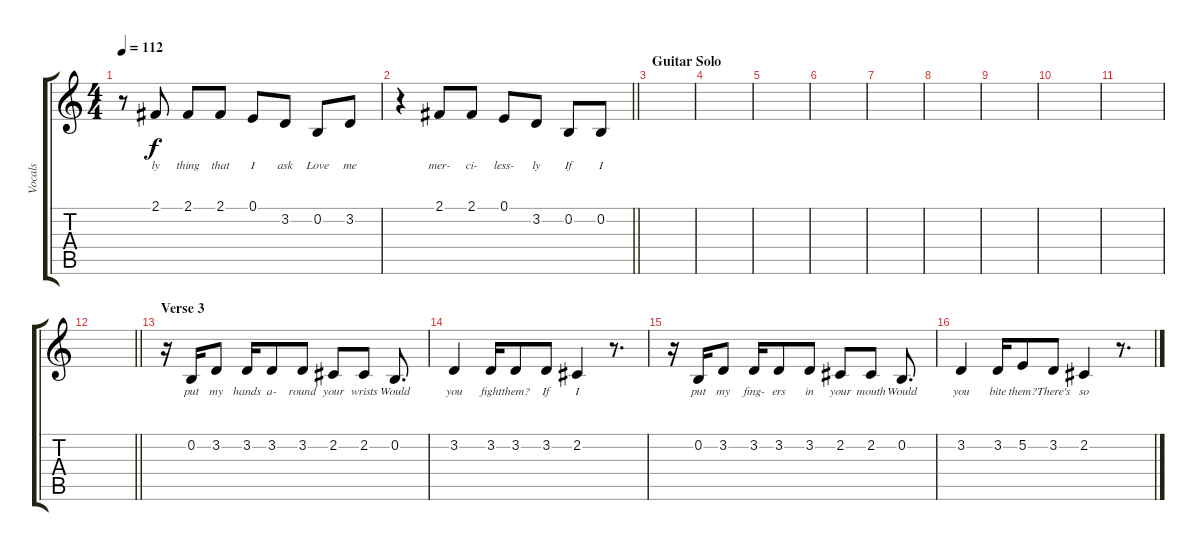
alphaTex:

\track ("Vocals" "Vocals") {instrument oboe}
\staff {score tabs}
\tuning (E4 B3 G3 D3 A2 E2) {hide}
\ts (4 4)
\tempo 112
\clef g2
\ks c
r.8{dy f} 2.1.8{lyrics (0 "ly") lyrics (1 "") lyrics (2 "") lyrics (3 "") lyrics (4 "")} 2.1.8{lyrics (0 "thing") lyrics (1 "") lyrics (2 "") lyrics (3 "") lyrics (4 "")} 2.1.8{lyrics (0 "that") lyrics (1 "") lyrics (2 "") lyrics (3 "") lyrics (4 "")} 0.1.8{lyrics (0 "I") lyrics (1 "") lyrics (2 "") lyrics (3 "") lyrics (4 "")} 3.2.8{lyrics (0 "ask") lyrics (1 "") lyrics (2 "") lyrics (3 "") lyrics (4 "")} 0.2.8{lyrics (0 "Love") lyrics (1 "") lyrics (2 "") lyrics (3 "") lyrics (4 "")} 3.2.8{lyrics (0 "me") lyrics (1 "") lyrics (2 "") lyrics (3 "") lyrics (4 "")} |
\barLineRight lightlight
r.4 2.1.8{lyrics (0 "mer-") lyrics (1 "") lyrics (2 "") lyrics (3 "") lyrics (4 "")} 2.1.8{lyrics (0 "ci-") lyrics (1 "") lyrics (2 "") lyrics (3 "") lyrics (4 "")} 0.1.8{lyrics (0 "less-") lyrics (1 "") lyrics (2 "") lyrics (3 "") lyrics (4 "")} 3.2.8{lyrics (0 "ly") lyrics (1 "") lyrics (2 "") lyrics (3 "") lyrics (4 "")} 0.2.8{lyrics (0 "If") lyrics (1 "") lyrics (2 "") lyrics (3 "") lyrics (4 "")} 0.2.8{lyrics (0 "I") lyrics (1 "") lyrics (2 "") lyrics (3 "") lyrics (4 "")} |
\section ("" "Guitar Solo")
|
|
|
|
|
|
|
|
|
\barLineRight lightlight
|
\section ("" "Verse 3")
r.16 0.2.16{lyrics (0 "put") lyrics (1 "") lyrics (2 "") lyrics (3 "") lyrics (4 "")} 3.2.8{lyrics (0 "my") lyrics (1 "") lyrics (2 "") lyrics (3 "") lyrics (4 "")} 3.2.16{lyrics (0 "hands") lyrics (1 "") lyrics (2 "") lyrics (3 "") lyrics (4 "")} 3.2.8{lyrics (0 "a-") lyrics (1 "") lyrics (2 "") lyrics (3 "") lyrics (4 "")} 3.2.8{lyrics (0 "round") lyrics (1 "") lyrics (2 "") lyrics (3 "") lyrics (4 "")} 2.2.8{lyrics (0 "your") lyrics (1 "") lyrics (2 "") lyrics (3 "") lyrics (4 "")} 2.2.8{lyrics (0 "wrists") lyrics (1 "") lyrics (2 "") lyrics (3 "") lyrics (4 "")} 0.2.8{d lyrics (0 "Would") lyrics (1 "") lyrics (2 "") lyrics (3 "") lyrics (4 "")} |
3.2.4{lyrics (0 "you") lyrics (1 "") lyrics (2 "") lyrics (3 "") lyrics (4 "")} 3.2.16{lyrics (0 "fight") lyrics (1 "") lyrics (2 "") lyrics (3 "") lyrics (4 "")} 3.2.8{lyrics (0 "them?") lyrics (1 "") lyrics (2 "") lyrics (3 "") lyrics (4 "")} 3.2.8{lyrics (0 "If") lyrics (1 "") lyrics (2 "") lyrics (3 "") lyrics (4 "")} 2.2.4{lyrics (0 "I") lyrics (1 "") lyrics (2 "") lyrics (3 "") lyrics (4 "")} r.8{d} |
r.16 0.2.16{lyrics (0 "put") lyrics (1 "") lyrics (2 "") lyrics (3 "") lyrics (4 "")} 3.2.8{lyrics (0 "my") lyrics (1 "") lyrics (2 "") lyrics (3 "") lyrics (4 "")} 3.2.16{lyrics (0 "fing-") lyrics (1 "") lyrics (2 "") lyrics (3 "") lyrics (4 "")} 3.2.8{lyrics (0 "ers") lyrics (1 "") lyrics (2 "") lyrics (3 "") lyrics (4 "")} 3.2.8{lyrics (0 "in") lyrics (1 "") lyrics (2 "") lyrics (3 "") lyrics (4 "")} 2.2.8{lyrics (0 "your") lyrics (1 "") lyrics (2 "") lyrics (3 "") lyrics (4 "")} 2.2.8{lyrics (0 "mouth") lyrics (1 "") lyrics (2 "") lyrics (3 "") lyrics (4 "")} 0.2.8{d lyrics (0 "Would") lyrics (1 "") lyrics (2 "") lyrics (3 "") lyrics (4 "")} |
3.2.4{lyrics (0 "you") lyrics (1 "") lyrics (2 "") lyrics (3 "") lyrics (4 "")} 3.2.16{lyrics (0 "bite") lyrics (1 "") lyrics (2 "") lyrics (3 "") lyrics (4 "")} 5.2.8{lyrics (0 "them?") lyrics (1 "") lyrics (2 "") lyrics (3 "") lyrics (4 "")} 3.2.8{lyrics (0 "There's") lyrics (1 "") lyrics (2 "") lyrics (3 "") lyrics (4 "")} 2.2.4{lyrics (0 "so") lyrics (1 "") lyrics (2 "") lyrics (3 "") lyrics (4 "")} r.8{d}
